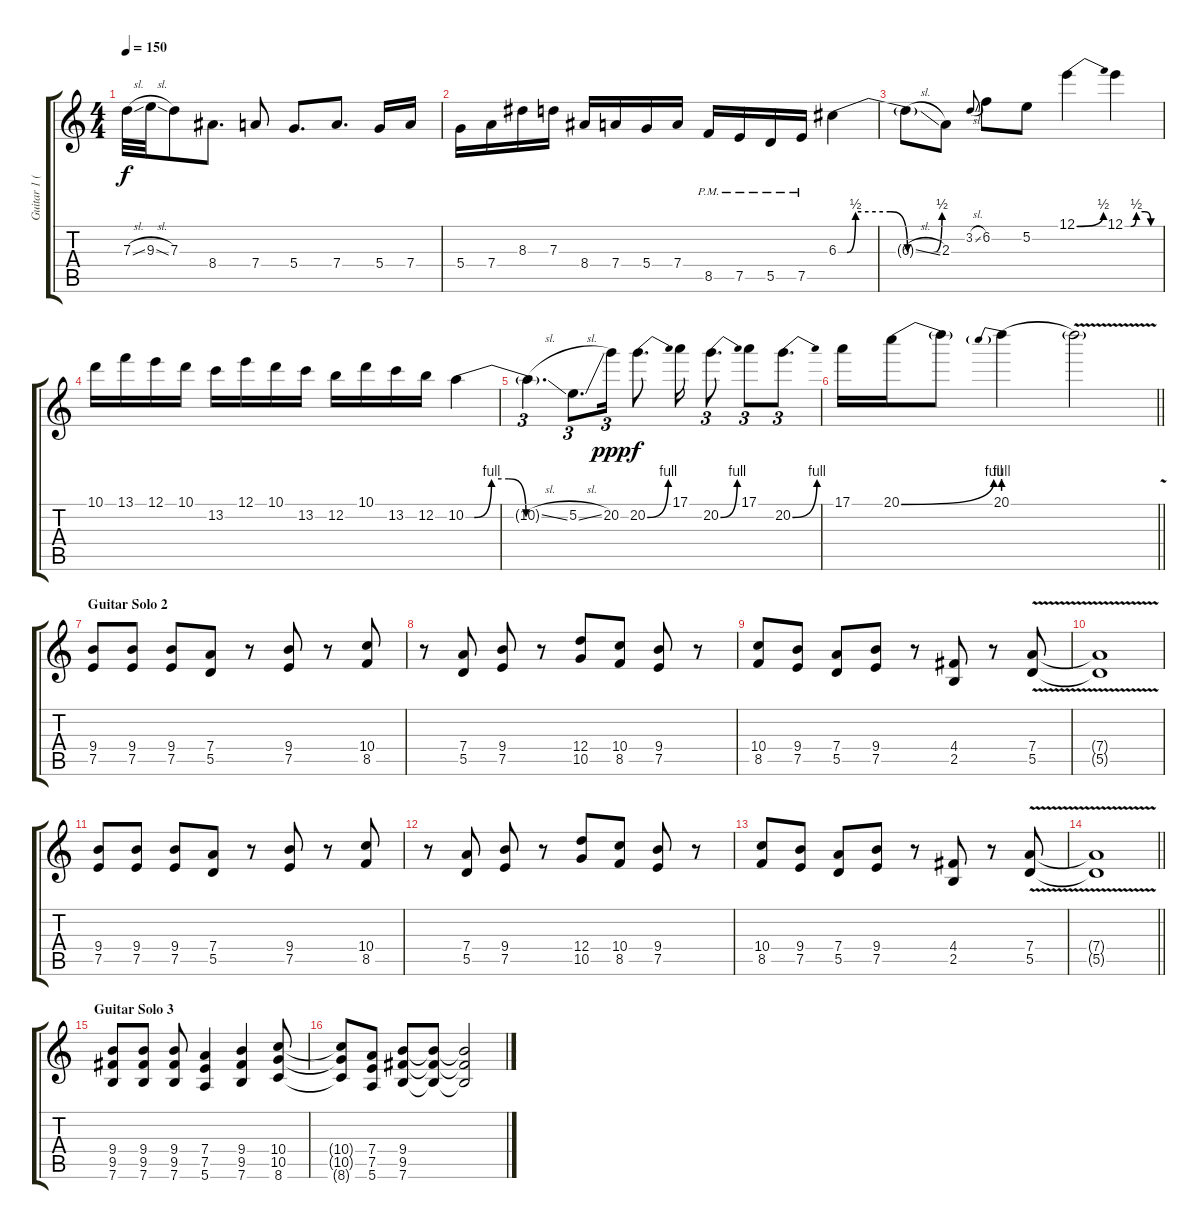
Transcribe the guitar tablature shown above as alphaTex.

\track ("Guitar 1 (Smith)" "Guitar 1 (") {instrument distortionguitar}
\staff {score tabs}
\tuning (E4 B3 G3 D3 A2 E2) {hide}
\ts (4 4)
\tempo 150
\clef g2
\ks c
7.3{sl}.32{dy f} 9.3{sl}.32 7.3.8 8.4.8{d} 7.4.8 5.4.8{d} 7.4.8{d} 5.4.16 7.4.16 |
5.4.16 7.4.16 8.3.16 7.3.16 8.4.16 7.4.16 5.4.16 7.4.16 8.5{pm}.16 7.5{pm}.16 5.5{pm}.16 7.5{pm}.16 6.3{be (custom 0 0 5 0 10 2 30 2 40 0 55 0 60 2)}.4 |
6.3{sl t}.8 2.3.8 3.2{sl}.8{gr onbeat} 6.2.8 5.2.8 12.1{be (bend 0 0 60 2)}.4 12.1{be (custom 0 0 10 0 20 2 35 2 45 0 60 0)}.4 |
10.1.16 13.1.16 12.1.16 10.1.16 13.2.16 12.1.16 10.1.16 13.2.16 12.2.16 10.1.16 13.2.16 12.2.16 10.2{be (custom 0 0 5 0 15 4 25 4 35 0 60 0)}.4 |
10.2{sl t}.4{d tu (3 2)} 5.2{sl}.8{d tu (3 2)} 20.2.16{tu (3 2) dy ppp} 20.2{be (bend 0 0 60 4)}.8{d dy f} 17.1.16 20.2{be (bend 0 0 60 4)}.8{d tu (3 2)} 17.1.8{tu (3 2)} 20.2{be (bend 0 0 60 4)}.8{d tu (3 2)} |
\barLineRight lightlight
17.1.16 20.1{be (bend 0 0 60 4)}.16 20.1{t}.8 20.1{be (prebend 0 4 60 4)}.4 20.1{v t}.2 |
\section ("" "Guitar Solo 2")
(9.4 7.5).8{volume 13} (9.4 7.5).8 (9.4 7.5).8 (7.4 5.5).8 r.8 (9.4 7.5).8 r.8 (10.4 8.5).8 |
r.8 (7.4 5.5).8 (9.4 7.5).8 r.8 (12.4 10.5).8 (10.4 8.5).8 (9.4 7.5).8 r.8 |
(10.4 8.5).8 (9.4 7.5).8 (7.4 5.5).8 (9.4 7.5).8 r.8 (4.4 2.5).8 r.8 (7.4{v} 5.5).8 |
(7.4{t} 5.5{t}).1 |
(9.4 7.5).8 (9.4 7.5).8 (9.4 7.5).8 (7.4 5.5).8 r.8 (9.4 7.5).8 r.8 (10.4 8.5).8 |
r.8 (7.4 5.5).8 (9.4 7.5).8 r.8 (12.4 10.5).8 (10.4 8.5).8 (9.4 7.5).8 r.8 |
(10.4 8.5).8 (9.4 7.5).8 (7.4 5.5).8 (9.4 7.5).8 r.8 (4.4 2.5).8 r.8 (7.4{v} 5.5).8 |
\barLineRight lightlight
(7.4{t} 5.5{t}).1 |
\section ("" "Guitar Solo 3")
(9.4 9.5 7.6).8 (9.4 9.5 7.6).8 (9.4 9.5 7.6).8 (7.4 7.5 5.6).4 (9.4 9.5 7.6).4 (10.4 10.5 8.6).8 |
(10.4{t} 10.5{t} 8.6{t}).8 (7.4 7.5 5.6).8 (9.4 9.5 7.6).8 (9.4{t} 9.5{t} 7.6{t}).8 (9.4{t} 9.5{t} 7.6{t}).2
